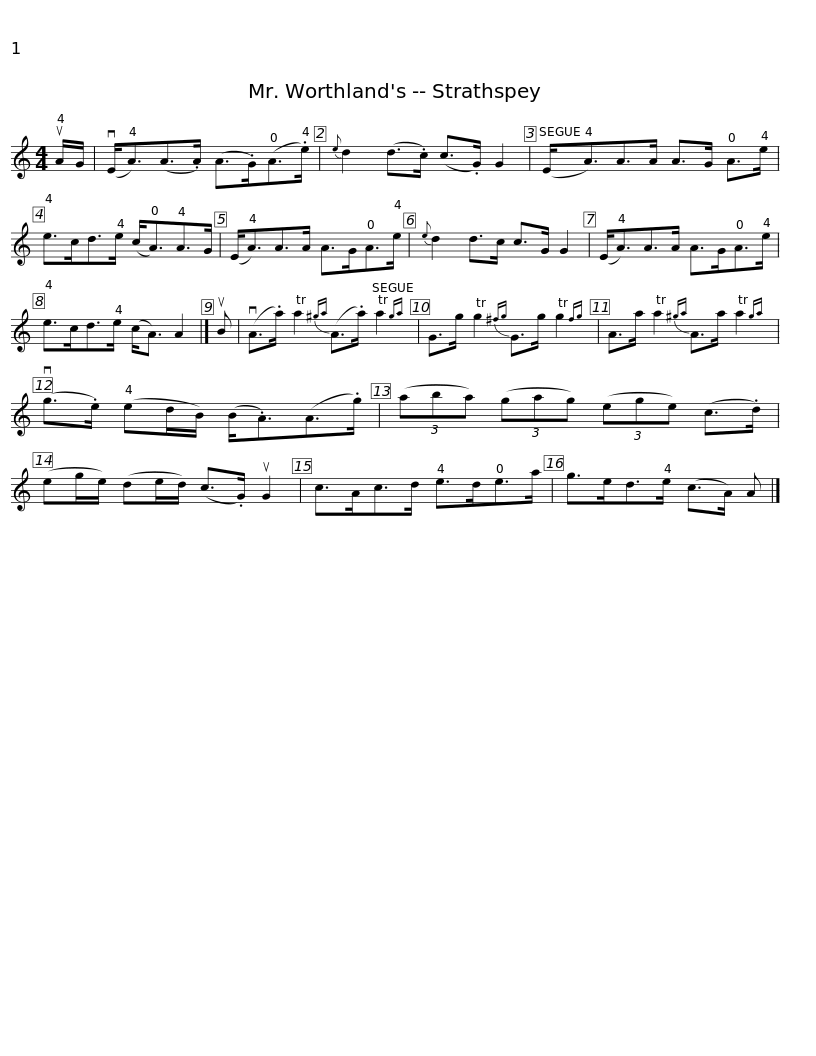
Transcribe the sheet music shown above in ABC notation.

X:1
L:1/8
M:4/4
I:linebreak $
K:C
V:1 treble
V:1
 uA/G/ | (vE<A)(A>.A) (A>.G)(A>.e) |{e} d2 (d>.c) (c>.G) G2 | (E<A)A>A A>G A>e | e>cd>e (c<A)A>G |$ %5
 (E<A)A>A A>GA>e |{e} d2 d>c c>G G2 | (E<A)A>A A>GA>e | e>cd>e (c<A) A2 |] uB |$ %10
 (vA>.a) Ta2{^ga} (A>.a) Ta2{ga} | G>g Tg2{^fg} G>g Tg2{fg} | A>a Ta2{^ga} A>a Ta2{ga} | (vg>.e) (ed/B/) (B<.A)(A>.g) |$ (3(aba) (3(gag) (3(ege) (c>.d) | %15
 (eg/e/) (de/d/) (c>.G) uG2 | c>Ac>d e>de>a | g>ed>e (c>A) A |] %18
